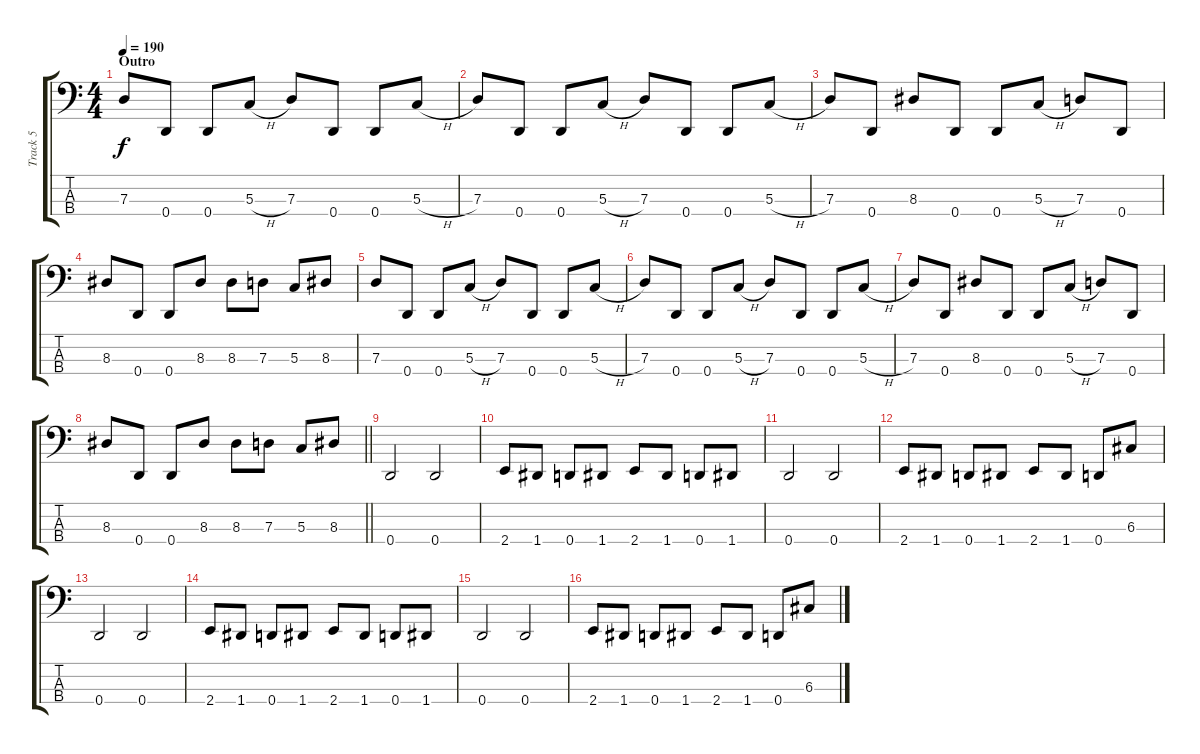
\track ("Track 5" "Track 5") {instrument electricbassfinger}
\staff {score tabs}
\tuning (F2 C2 G1 D1) {hide}
\ts (4 4)
\section ("" "Outro")
\tempo 190
\clef f4
\ks c
7.3.8{dy f} 0.4.8 0.4.8 5.3{h}.8 7.3.8 0.4.8 0.4.8 5.3{h}.8 |
7.3.8 0.4.8 0.4.8 5.3{h}.8 7.3.8 0.4.8 0.4.8 5.3{h}.8 |
7.3.8 0.4.8 8.3.8 0.4.8 0.4.8 5.3{h}.8 7.3.8 0.4.8 |
8.3.8 0.4.8 0.4.8 8.3.8 8.3.8 7.3.8 5.3.8 8.3.8 |
7.3.8 0.4.8 0.4.8 5.3{h}.8 7.3.8 0.4.8 0.4.8 5.3{h}.8 |
7.3.8 0.4.8 0.4.8 5.3{h}.8 7.3.8 0.4.8 0.4.8 5.3{h}.8 |
7.3.8 0.4.8 8.3.8 0.4.8 0.4.8 5.3{h}.8 7.3.8 0.4.8 |
\barLineRight lightlight
8.3.8 0.4.8 0.4.8 8.3.8 8.3.8 7.3.8 5.3.8 8.3.8 |
\section ("" "")
0.4.2 0.4.2 |
2.4.8 1.4.8 0.4.8 1.4.8 2.4.8 1.4.8 0.4.8 1.4.8 |
0.4.2 0.4.2 |
2.4.8 1.4.8 0.4.8 1.4.8 2.4.8 1.4.8 0.4.8 6.3.8 |
0.4.2 0.4.2 |
2.4.8 1.4.8 0.4.8 1.4.8 2.4.8 1.4.8 0.4.8 1.4.8 |
0.4.2 0.4.2 |
2.4.8 1.4.8 0.4.8 1.4.8 2.4.8 1.4.8 0.4.8 6.3.8
